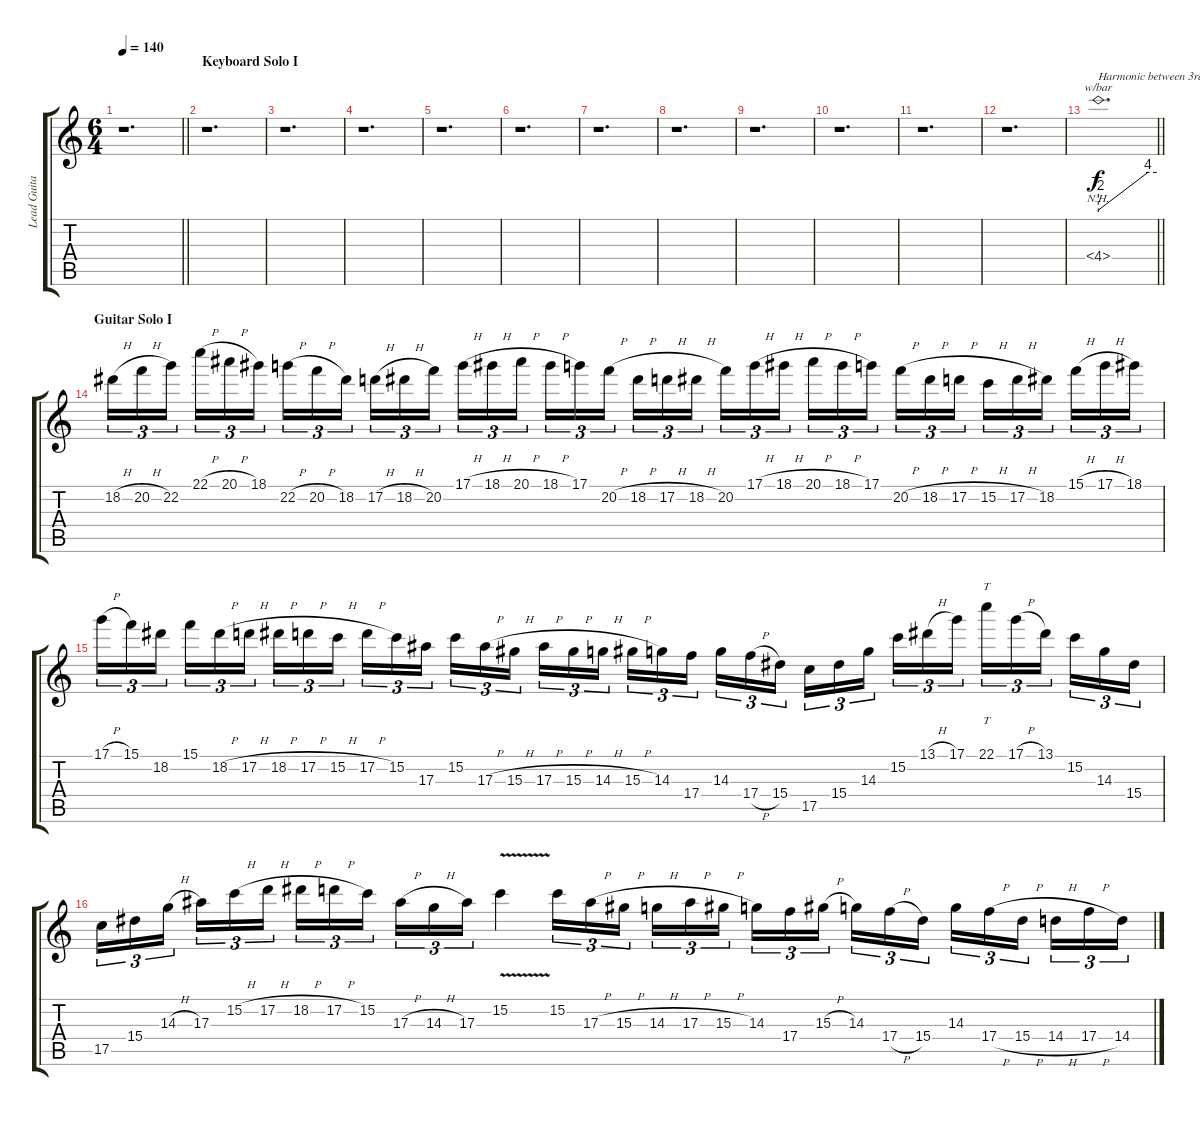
\track ("Lead Guitar I" "Lead Guita") {instrument distortionguitar}
\staff {score tabs}
\tuning (D4 A3 F3 C3 G2 C2) {hide}
\ts (6 4)
\tempo 140
\clef g2
\barLineRight lightlight
\ks c
r.1{d dy f} |
\section ("" "Keyboard Solo I")
r.1{d} |
r.1{d} |
r.1{d} |
r.1{d} |
r.1{d} |
r.1{d} |
r.1{d} |
r.1{d} |
r.1{d} |
r.1{d} |
r.1{d} |
\barLineRight lightlight
4.4{nh}.1{d tbe (custom default 0 -8 51 16 60 16) txt "Harmonic between 3rd and 4th fret" volume 16 balance 8 instrument distortionguitar} |
\section ("" "Guitar Solo I")
18.2{h}.16{tu (3 2)} 20.2{h}.16{tu (3 2)} 22.2.16{tu (3 2) beam splitsecondary} 22.1{h}.16{tu (3 2)} 20.1{h}.16{tu (3 2)} 18.1.16{tu (3 2) beam splitsecondary} 22.2{h}.16{tu (3 2)} 20.2{h}.16{tu (3 2)} 18.2.16{tu (3 2) beam splitsecondary} 17.2{h}.16{tu (3 2)} 18.2{h}.16{tu (3 2)} 20.2.16{tu (3 2) beam splitsecondary} 17.1{h}.16{tu (3 2)} 18.1{h}.16{tu (3 2)} 20.1{h}.16{tu (3 2) beam splitsecondary} 18.1{h}.16{tu (3 2)} 17.1.16{tu (3 2)} 20.2{h}.16{tu (3 2)} 18.2{h}.16{tu (3 2)} 17.2{h}.16{tu (3 2)} 18.2{h}.16{tu (3 2) beam splitsecondary} 20.2.16{tu (3 2)} 17.1{h}.16{tu (3 2)} 18.1{h}.16{tu (3 2) beam splitsecondary} 20.1{h}.16{tu (3 2)} 18.1{h}.16{tu (3 2)} 17.1.16{tu (3 2) beam splitsecondary} 20.2{h}.16{tu (3 2)} 18.2{h}.16{tu (3 2)} 17.2{h}.16{tu (3 2) beam splitsecondary} 15.2{h}.16{tu (3 2)} 17.2{h}.16{tu (3 2)} 18.2.16{tu (3 2) beam splitsecondary} 15.1{h}.16{tu (3 2)} 17.1{h}.16{tu (3 2)} 18.1.16{tu (3 2)} |
17.1{h}.16{tu (3 2)} 15.1.16{tu (3 2)} 18.2.16{tu (3 2) beam splitsecondary} 15.1.16{tu (3 2)} 18.2{h}.16{tu (3 2)} 17.2{h}.16{tu (3 2) beam splitsecondary} 18.2{h}.16{tu (3 2)} 17.2{h}.16{tu (3 2)} 15.2{h}.16{tu (3 2) beam splitsecondary} 17.2{h}.16{tu (3 2)} 15.2.16{tu (3 2)} 17.3.16{tu (3 2) beam splitsecondary} 15.2.16{tu (3 2)} 17.3{h}.16{tu (3 2)} 15.3{h}.16{tu (3 2) beam splitsecondary} 17.3{h}.16{tu (3 2)} 15.3{h}.16{tu (3 2)} 14.3{h}.16{tu (3 2)} 15.3{h}.16{tu (3 2)} 14.3.16{tu (3 2)} 17.4.16{tu (3 2) beam splitsecondary} 14.3.16{tu (3 2)} 17.4{h}.16{tu (3 2)} 15.4.16{tu (3 2) beam splitsecondary} 17.5.16{tu (3 2)} 15.4.16{tu (3 2)} 14.3.16{tu (3 2) beam splitsecondary} 15.2.16{tu (3 2)} 13.1{h}.16{tu (3 2)} 17.1.16{tu (3 2) beam splitsecondary} 22.1.16{tt tu (3 2)} 17.1{h}.16{tu (3 2)} 13.1.16{tu (3 2) beam splitsecondary} 15.2.16{tu (3 2)} 14.3.16{tu (3 2)} 15.4.16{tu (3 2)} |
17.5.16{tu (3 2)} 15.4.16{tu (3 2)} 14.3{h}.16{tu (3 2) beam splitsecondary} 17.3.16{tu (3 2)} 15.2{h}.16{tu (3 2)} 17.2{h}.16{tu (3 2) beam splitsecondary} 18.2{h}.16{tu (3 2)} 17.2{h}.16{tu (3 2)} 15.2.16{tu (3 2) beam splitsecondary} 17.3{h}.16{tu (3 2)} 14.3{h}.16{tu (3 2)} 17.3.16{tu (3 2)} 15.2{v}.4 15.2.16{tu (3 2)} 17.3{h}.16{tu (3 2)} 15.3{h}.16{tu (3 2) beam splitsecondary} 14.3{h}.16{tu (3 2)} 17.3{h}.16{tu (3 2)} 15.3{h}.16{tu (3 2) beam splitsecondary} 14.3.16{tu (3 2)} 17.4.16{tu (3 2)} 15.3{h}.16{tu (3 2) beam splitsecondary} 14.3.16{tu (3 2)} 17.4{h}.16{tu (3 2)} 15.4.16{tu (3 2) beam splitsecondary} 14.3.16{tu (3 2)} 17.4{h}.16{tu (3 2)} 15.4{h}.16{tu (3 2) beam splitsecondary} 14.4{h}.16{tu (3 2)} 17.4{h}.16{tu (3 2)} 14.4.16{tu (3 2)}
